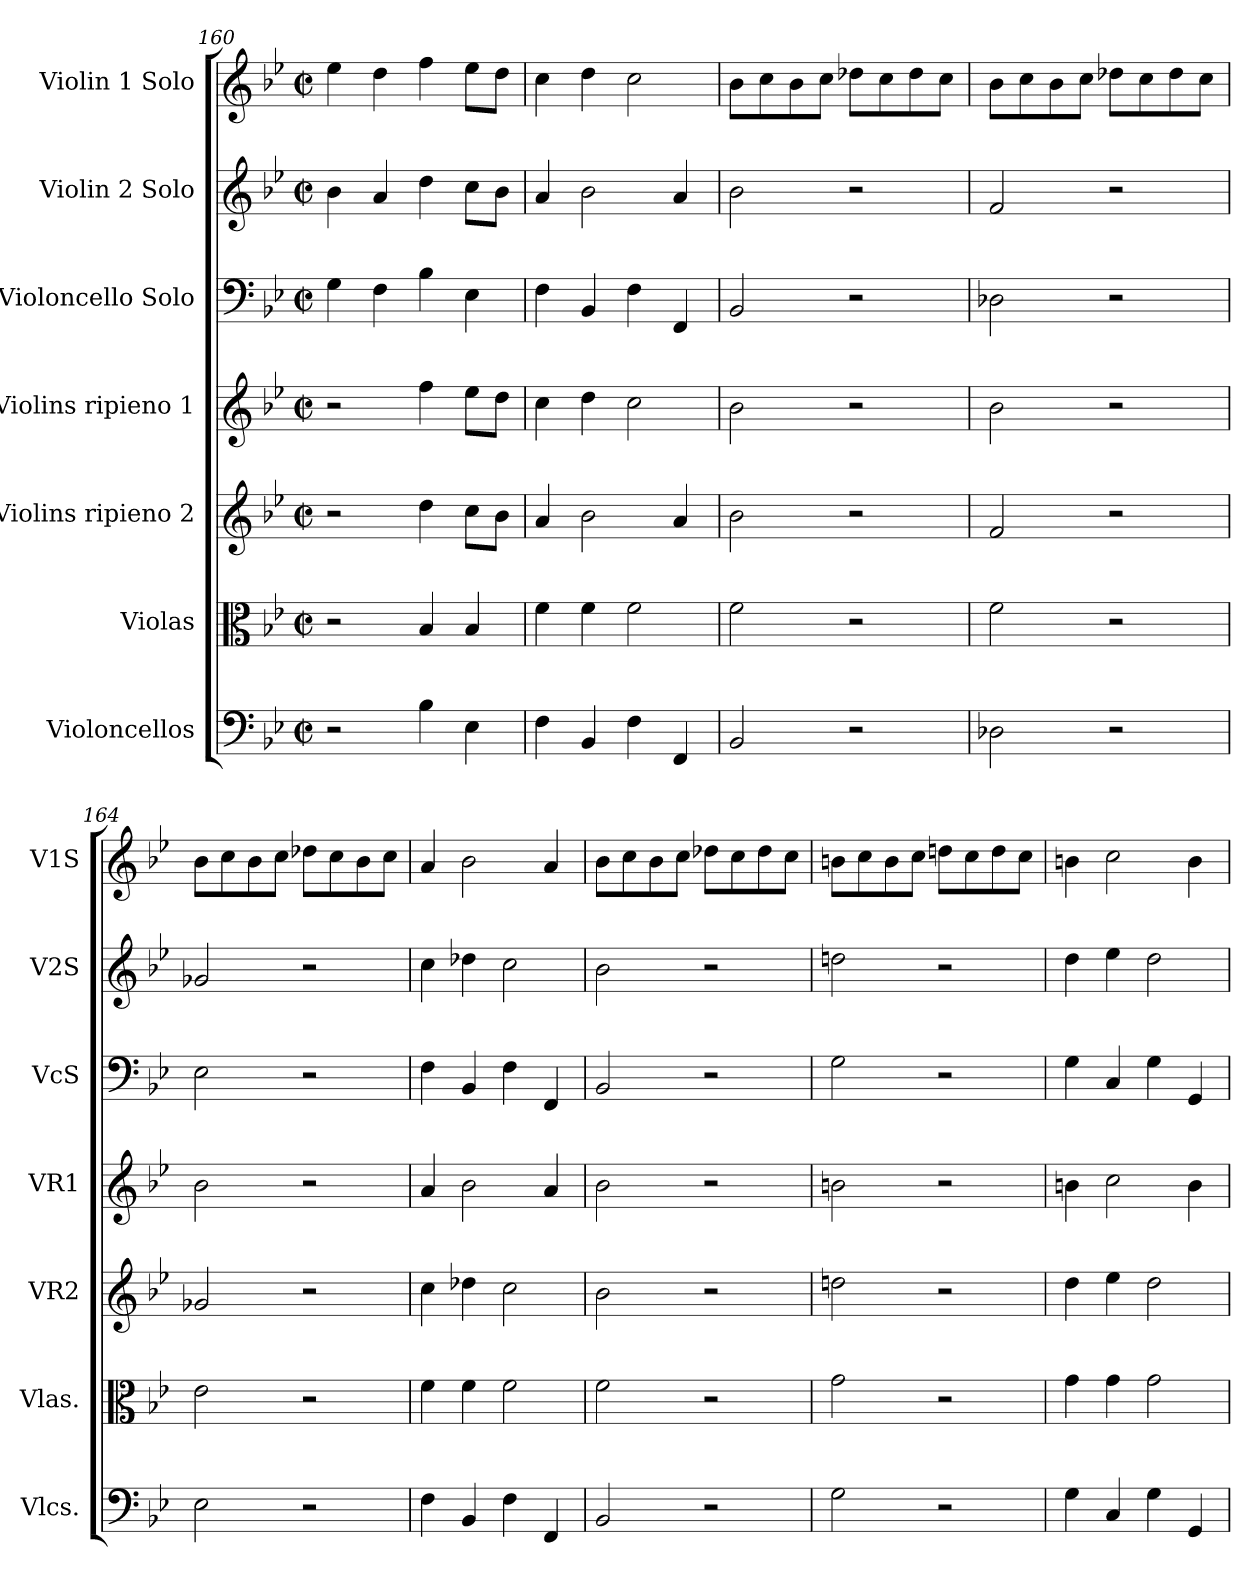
**kern	**kern	**kern	**kern	**kern	**kern	**kern
*part7	*part6	*part5	*part4	*part3	*part2	*part1
*staff7	*staff6	*staff5	*staff4	*staff3	*staff2	*staff1
*I"Violoncellos	*I"Violas	*I"Violins ripieno 2	*I"Violins ripieno 1	*I"Violoncello Solo	*I"Violin 2 Solo	*I"Violin 1 Solo
*I'Vlcs.	*I'Vlas.	*I'VR2	*I'VR1	*I'VcS	*I'V2S	*I'V1S
*clefF4	*clefC3	*clefG2	*clefG2	*clefF4	*clefG2	*clefG2
*k[b-e-]	*k[b-e-]	*k[b-e-]	*k[b-e-]	*k[b-e-]	*k[b-e-]	*k[b-e-]
*M2/2	*M2/2	*M2/2	*M2/2	*M2/2	*M2/2	*M2/2
*met(c|)	*met(c|)	*met(c|)	*met(c|)	*met(c|)	*met(c|)	*met(c|)
=160	=160	=160	=160	=160	=160	=160
2r	2r	2r	2r	4G\	4b-\	4ee-\
.	.	.	.	4F\	4a/	4dd\
4B-\	4B-/	4dd\	4ff\	4B-\	4dd\	4ff\
4E-\	4B-/	8cc\L	8ee-\L	4E-\	8cc\L	8ee-\L
.	.	8b-\J	8dd\J	.	8b-\J	8dd\J
=161	=161	=161	=161	=161	=161	=161
4F\	4f\	4a/	4cc\	4F\	4a/	4cc\
4BB-/	4f\	2b-\	4dd\	4BB-/	2b-\	4dd\
4F\	2f\	.	2cc\	4F\	.	2cc\
4FF/	.	4a/	.	4FF/	4a/	.
=162	=162	=162	=162	=162	=162	=162
2BB-/	2f\	2b-\	2b-\	2BB-/	2b-\	8b-\L
.	.	.	.	.	.	8cc\
.	.	.	.	.	.	8b-\
.	.	.	.	.	.	8cc\J
2r	2r	2r	2r	2r	2r	8dd-X\L
.	.	.	.	.	.	8cc\
.	.	.	.	.	.	8dd-\
.	.	.	.	.	.	8cc\J
!!LO:PB:g=z
=163	=163	=163	=163	=163	=163	=163
2D-X\	2f\	2f/	2b-\	2D-X\	2f/	8b-\L
.	.	.	.	.	.	8cc\
.	.	.	.	.	.	8b-\
.	.	.	.	.	.	8cc\J
2r	2r	2r	2r	2r	2r	8dd-X\L
.	.	.	.	.	.	8cc\
.	.	.	.	.	.	8dd-\
.	.	.	.	.	.	8cc\J
=164	=164	=164	=164	=164	=164	=164
2E-\	2e-\	2g-X/	2b-\	2E-\	2g-X/	8b-\L
.	.	.	.	.	.	8cc\
.	.	.	.	.	.	8b-\
.	.	.	.	.	.	8cc\J
2r	2r	2r	2r	2r	2r	8dd-X\L
.	.	.	.	.	.	8cc\
.	.	.	.	.	.	8b-\
.	.	.	.	.	.	8cc\J
=165	=165	=165	=165	=165	=165	=165
4F\	4f\	4cc\	4a/	4F\	4cc\	4a/
4BB-/	4f\	4dd-X\	2b-\	4BB-/	4dd-X\	2b-\
4F\	2f\	2cc\	.	4F\	2cc\	.
4FF/	.	.	4a/	4FF/	.	4a/
=166	=166	=166	=166	=166	=166	=166
2BB-/	2f\	2b-\	2b-\	2BB-/	2b-\	8b-\L
.	.	.	.	.	.	8cc\
.	.	.	.	.	.	8b-\
.	.	.	.	.	.	8cc\J
2r	2r	2r	2r	2r	2r	8dd-X\L
.	.	.	.	.	.	8cc\
.	.	.	.	.	.	8dd-\
.	.	.	.	.	.	8cc\J
=167	=167	=167	=167	=167	=167	=167
2G\	2g\	2ddn\	2bn\	2G\	2ddn\	8bn\L
.	.	.	.	.	.	8cc\
.	.	.	.	.	.	8b\
.	.	.	.	.	.	8cc\J
2r	2r	2r	2r	2r	2r	8ddn\L
.	.	.	.	.	.	8cc\
.	.	.	.	.	.	8dd\
.	.	.	.	.	.	8cc\J
=168	=168	=168	=168	=168	=168	=168
4G\	4g\	4dd\	4bn\	4G\	4dd\	4bn\
4C/	4g\	4ee-\	2cc\	4C/	4ee-\	2cc\
4G\	2g\	2dd\	.	4G\	2dd\	.
4GG/	.	.	4b\	4GG/	.	4b\
=	=	=	=	=	=	=
*-	*-	*-	*-	*-	*-	*-
